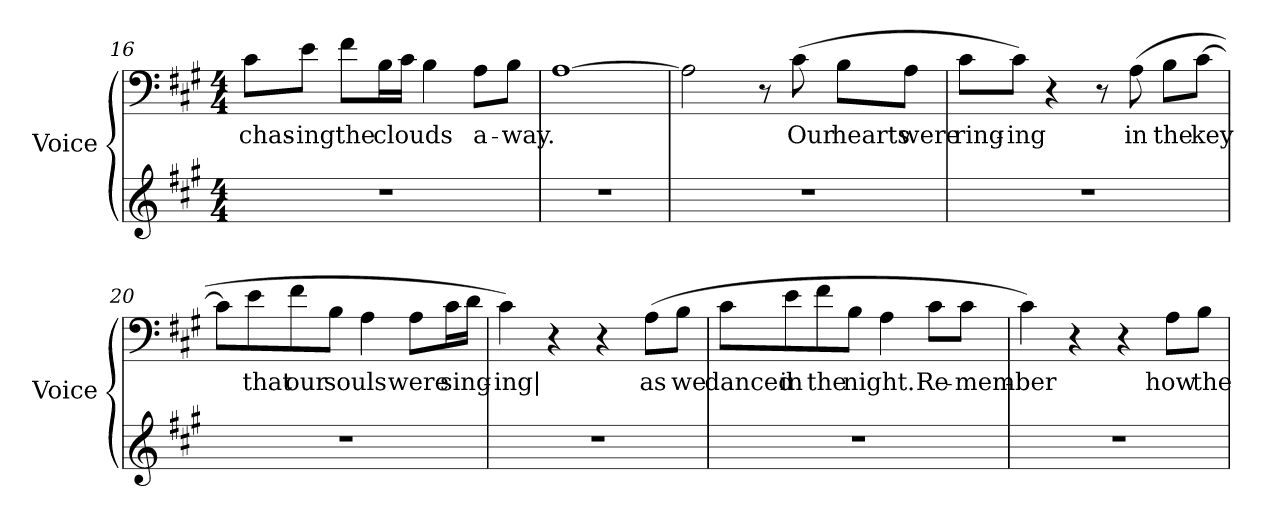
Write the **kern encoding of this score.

**kern	**kern	**text
*part2	*part1	*part1
*staff2	*staff1	*staff1
*I"Voice	*I"Voice	*
*I'Voice	*I'Voice	*
*clefG2	*clefF4	*
*k[f#c#g#]	*k[f#c#g#]	*
*A:	*A:	*
*M4/4	*M4/4	*
=16	=16	=16
!	!	!LO:LY:b:color=#000000
1r	8c#i\L	chas-
!	!	!LO:LY:b:color=#000000
.	8ei\J	-ing
!	!	!LO:LY:b:color=#000000
.	8f#i\L	the
!	!	!LO:LY:b:color=#000000
.	16Bi\L	clouds
.	16c#i\JJ	.
.	4Bi\	.
!	!	!LO:LY:b:color=#000000
.	8Ai\L	a-
!	!	!LO:LY:b:color=#000000
.	8Bi\J	-way.
!!LO:LB:g=z
=17	=17	=17
1r	[1Ai	.
!!LO:LB:g=z
=18	=18	=18
1r	2Ai\]	.
.	8r	.
!	!	!LO:LY:b:color=#000000
.	(8c#i\	Our
!	!	!LO:LY:b:color=#000000
.	8Bi\L	hearts
!	!	!LO:LY:b:color=#000000
.	8Ai\J	were
=19	=19	=19
!	!	!LO:LY:b:color=#000000
1r	8c#i\L	ring-
!	!	!LO:LY:b:color=#000000
.	8c#i\J)	-ing
.	4r	.
.	8r	.
!	!	!LO:LY:b:color=#000000
.	(8Ai\	in
!	!	!LO:LY:b:color=#000000
.	8Bi\L	the
!	!	!LO:LY:b:color=#000000
.	[8c#i\J	key
=20	=20	=20
1r	8c#i\L]	.
!	!	!LO:LY:b:color=#000000
.	8ei\	that
!	!	!LO:LY:b:color=#000000
.	8f#i\	our
!	!	!LO:LY:b:color=#000000
.	8Bi\J	souls
.	4Ai\	.
!	!	!LO:LY:b:color=#000000
.	8Ai\L	were
!	!	!LO:LY:b:color=#000000
.	16c#i\L	sing-
.	16di\JJ	.
!!LO:PB:g=z
=21	=21	=21
!	!	!LO:LY:b:color=#000000
1r	4c#i\)	-ing|
.	4r	.
.	4r	.
!	!	!LO:LY:b:color=#000000
.	(8Ai\L	as
!	!	!LO:LY:b:color=#000000
.	8Bi\J	we
!!LO:PB:g=z
=22	=22	=22
!	!	!LO:LY:b:color=#000000
1r	8c#i\L	danced
!	!	!LO:LY:b:color=#000000
.	8ei\	in
!	!	!LO:LY:b:color=#000000
.	8f#i\	the
!	!	!LO:LY:b:color=#000000
.	8Bi\J	night.
.	4Ai\	.
!	!	!LO:LY:b:color=#000000
.	8c#i\L	Re-
!	!	!LO:LY:b:color=#000000
.	8c#i\J	-mem-
=23	=23	=23
!	!	!LO:LY:b:color=#000000
1r	4c#i\)	-ber
.	4r	.
.	4r	.
!	!	!LO:LY:b:color=#000000
.	8Ai\L	how
!	!	!LO:LY:b:color=#000000
.	8Bi\J	the
=	=	=
*-	*-	*-
